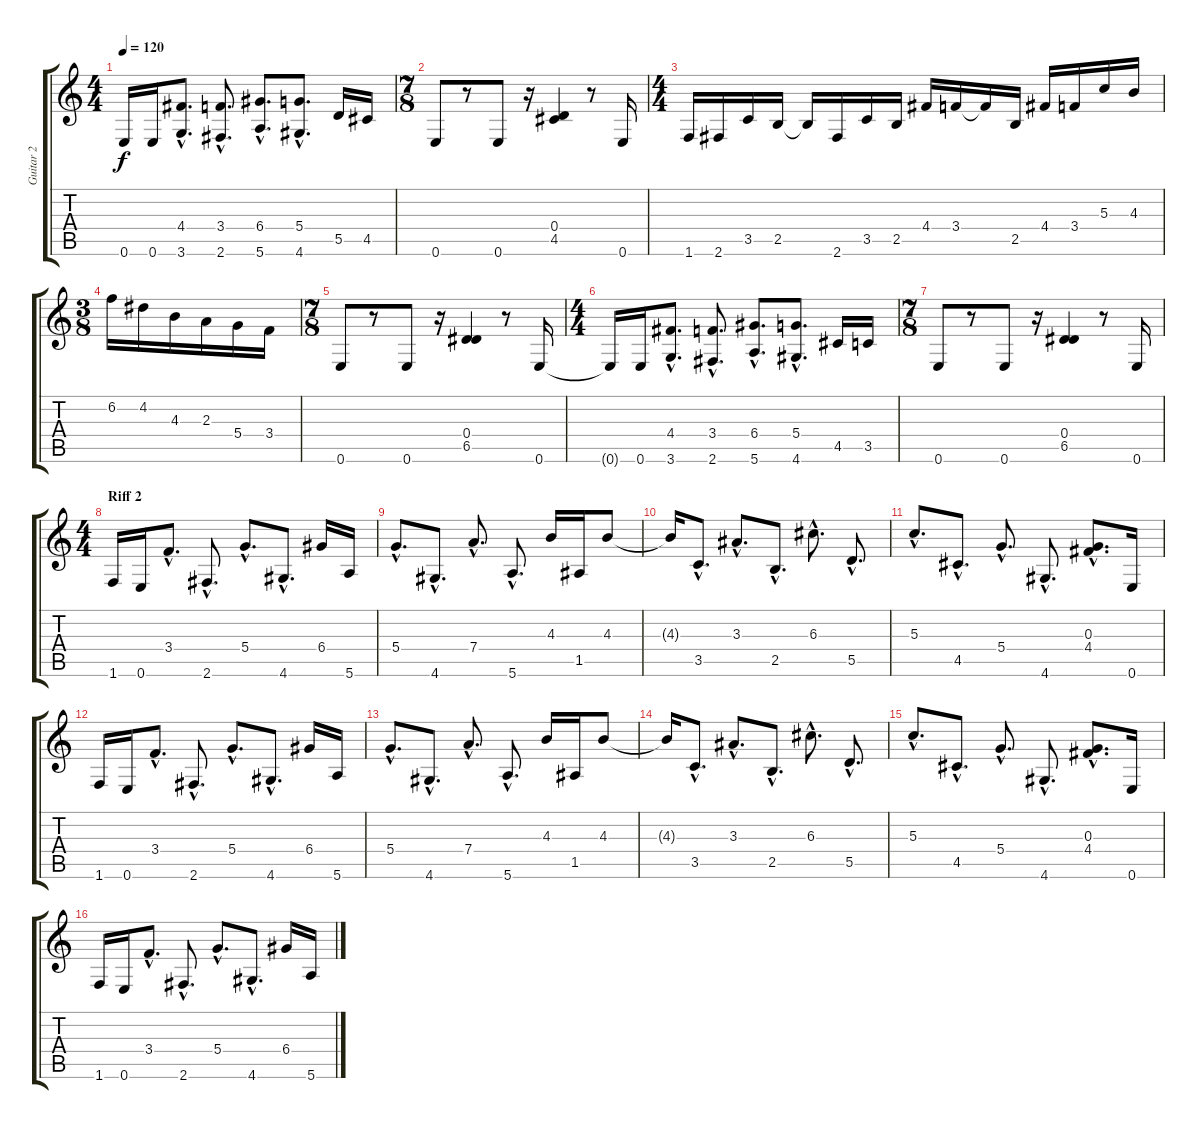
\track ("Guitar 2" "Guitar 2") {instrument distortionguitar}
\staff {score tabs}
\tuning (E4 B3 G3 D3 A2 E2) {hide}
\ts (4 4)
\tempo 120
\clef g2
\ks c
0.6{t}.16{dy f} 0.6.16 (4.4{hac} 3.6{hac}).8{d} (3.4{hac} 2.6{hac}).8{d} (6.4{hac} 5.6{hac}).8{d} (5.4{hac} 4.6{hac}).8{d} 5.5.16 4.5.16 |
\ts (7 8)
0.6.8 r.8 0.6.8 r.16 (0.4 4.5).4 r.8 0.6.16 |
\ts (4 4)
1.6.16 2.6.16 3.5.16 2.5.16 2.5{t}.16 2.6.16 3.5.16 2.5.16 4.4.16 3.4.16 3.4{t}.16 2.5.16 4.4.16 3.4.16 5.3.16 4.3.16 |
\ts (3 8)
6.2.16 4.2.16 4.3.16 2.3.16 5.4.16 3.4.16 |
\ts (7 8)
0.6.8 r.8 0.6.8 r.16 (0.4 6.5).4 r.8 0.6.16 |
\ts (4 4)
0.6{t}.16 0.6.16 (4.4{hac} 3.6{hac}).8{d} (3.4{hac} 2.6{hac}).8{d} (6.4{hac} 5.6{hac}).8{d} (5.4{hac} 4.6{hac}).8{d} 4.5.16 3.5.16 |
\ts (7 8)
0.6.8 r.8 0.6.8 r.16 (0.4 6.5).4 r.8 0.6.16 |
\ts (4 4)
\section ("" "Riff 2")
1.6.16 0.6.16 3.4{hac}.8{d} 2.6{hac}.8{d} 5.4{hac}.8{d} 4.6{hac}.8{d} 6.4.16 5.6.16 |
5.4{hac}.8{d} 4.6{hac}.8{d} 7.4{hac}.8{d} 5.6{hac}.8{d} 4.3.16 1.5.16 4.3.8 |
4.3{t}.16 3.5{hac}.8{d} 3.3{hac}.8{d} 2.5{hac}.8{d} 6.3{hac}.8{d} 5.5{hac}.8{d} |
5.3{hac}.8{d} 4.5{hac}.8{d} 5.4{hac}.8{d} 4.6{hac}.8{d} (0.3{hac} 4.4{hac}).8{d} 0.6.16 |
1.6.16 0.6.16 3.4{hac}.8{d} 2.6{hac}.8{d} 5.4{hac}.8{d} 4.6{hac}.8{d} 6.4.16 5.6.16 |
5.4{hac}.8{d} 4.6{hac}.8{d} 7.4{hac}.8{d} 5.6{hac}.8{d} 4.3.16 1.5.16 4.3.8 |
4.3{t}.16 3.5{hac}.8{d} 3.3{hac}.8{d} 2.5{hac}.8{d} 6.3{hac}.8{d} 5.5{hac}.8{d} |
5.3{hac}.8{d} 4.5{hac}.8{d} 5.4{hac}.8{d} 4.6{hac}.8{d} (0.3{hac} 4.4{hac}).8{d} 0.6.16 |
1.6.16 0.6.16 3.4{hac}.8{d} 2.6{hac}.8{d} 5.4{hac}.8{d} 4.6{hac}.8{d} 6.4.16 5.6.16
